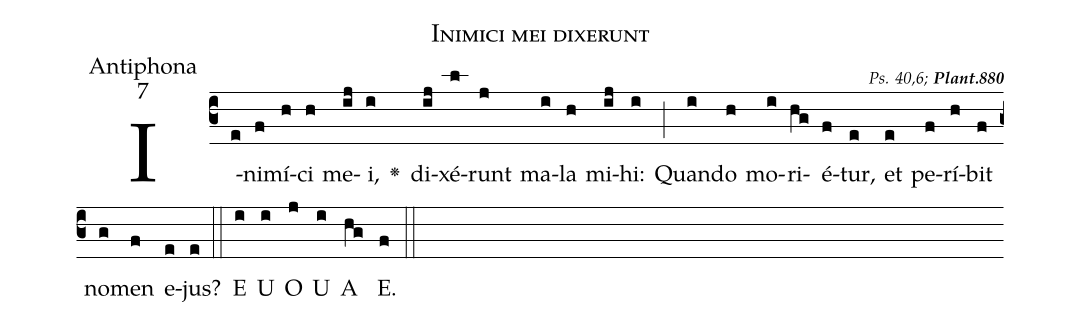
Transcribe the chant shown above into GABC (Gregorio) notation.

name:Inimici mei dixerunt;
office-part:Antiphona;
mode:7;
commentary:{\itshape\mdseries\scriptsize Ps. 40,6;} {\bfseries\scriptsize Plant.880};
%%
(c3)I(e)ni(f)mí(h)ci(h) me(ij)i,(i) <v>\greheightstar</v>() di(ij)xé(l)runt(j) ma(i)la(h) mi(ij)hi:(i) (;) Quan(i)do(h) mo(i)ri(hg)é(f)tur,(e) et(e) pe(f)rí(h)bit(f) no(g)men(f) e(e)jus?(e) (::)
 E(i) U(i) O(j) U(i) A(hg) E.(f) (::)
